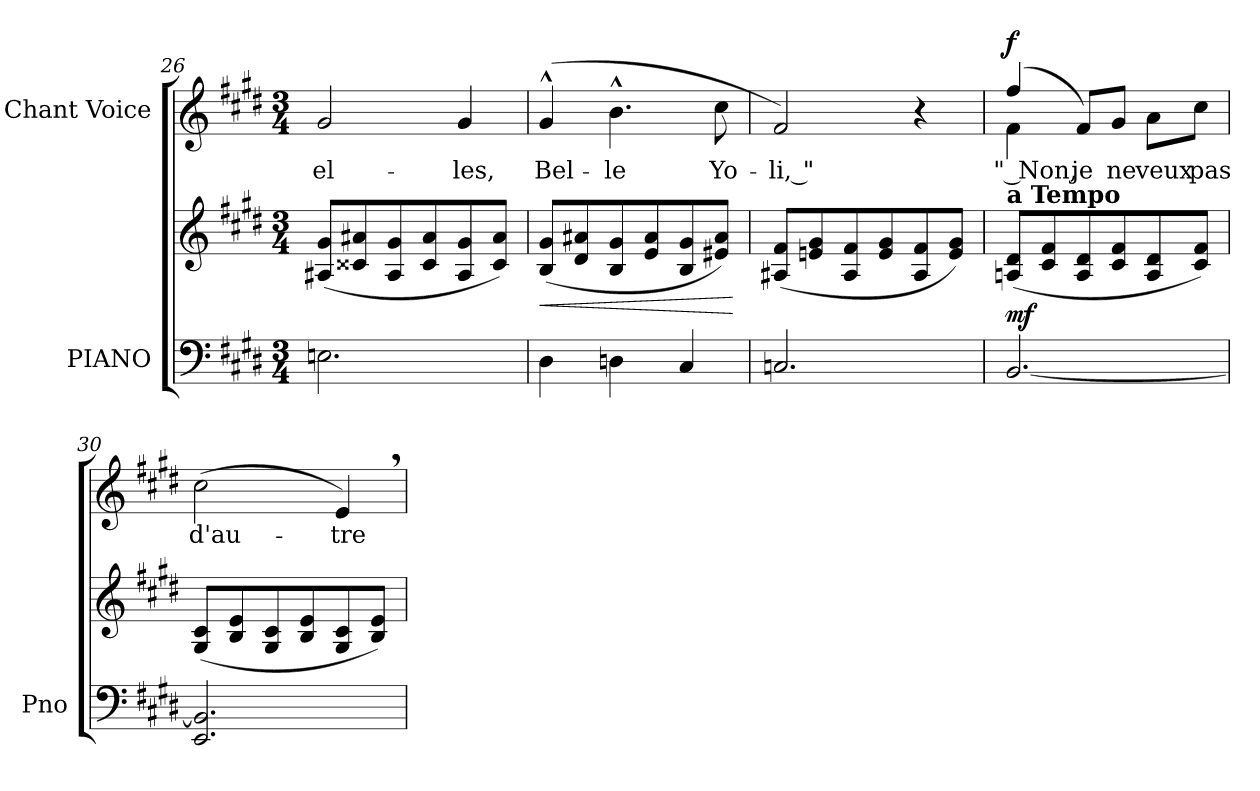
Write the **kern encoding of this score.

**kern	**kern	**dynam	**kern	**text	**dynam
*part2	*part2	*part2	*part1	*part1	*part1
*staff3	*staff2	*staff2/3	*staff1	*staff1	*staff1
*I"PIANO	*	*	*I"Chant Voice	*	*
*I'Pno	*	*	*	*	*
*clefF4	*clefG2	*	*clefG2	*	*
*k[f#c#g#d#]	*k[f#c#g#d#]	*	*k[f#c#g#d#]	*	*
*M3/4	*M3/4	*	*M3/4	*	*
=26	=26	=26	=26	=26	=26
!	!	!	!	!LO:LY:b	!
2.En\	(<8A#X/ 8g#/L	.	2g#/	el-	.
.	8c##X/ 8a#X/	.	.	.	.
.	8A#/ 8g#/	.	.	.	.
.	8c##/ 8a#/	.	.	.	.
!	!	!	!	!LO:LY:b	!
.	8A#/ 8g#/	.	4g#/	-les,	.
.	8c##/ 8a#/J)	.	.	.	.
=27	=27	=27	=27	=27	=27
!	!	!LO:HP:b	!	!LO:LY:b	!
4D#\	(<8B/ 8g#/L	<	(>4g#^^/	Bel-	.
.	8d#/ 8a#X/	.	.	.	.
!	!	!	!	!LO:LY:b	!
4Dn\	8B/ 8g#/	.	4.b^^\	-le	.
.	8e/ 8a#/	.	.	.	.
4C#/	8B/ 8g#/	.	.	.	.
!	!	!	!	!LO:LY:b	!
.	8e#X/ 8a#/J)	.	8cc#\	Yo-	.
.	.	[	.	.	.
=28	=28	=28	=28	=28	=28
!	!	!	!	!LO:LY:b	!
2.Cn/	(<8A#X/ 8f#/L	.	2f#/)	-li, "	.
.	8en/ 8g#/	.	.	.	.
.	8A#/ 8f#/	.	.	.	.
.	8e/ 8g#/	.	.	.	.
.	8A#/ 8f#/	.	4r	.	.
.	8e/ 8g#/J)	.	.	.	.
!!LO:LB:g=z
=29	=29	=29	=29	=29	=29
!	!	!	!LO:TX:a:B:t=a Tempo	!	!
!	!LO:TX:a:B:t=a Tempo	!	!	!	!
!	!	!LO:DY:a=2	!	!LO:LY:b	!LO:DY:a
*	*	*	*^	*	*
[2.BB/	(<8An/ 8d#/L	mf	(>4ff#/	4f#\	" Non,	f
.	8c#/ 8f#/	.	.	.	.	.
!	!	!	!	!	!LO:LY:b	!
.	8A/ 8d#/	.	8f#/L)	2ryy	je	.
!	!	!	!	!	!LO:LY:b	!
.	8c#/ 8f#/	.	8g#/J	.	ne	.
!	!	!	!	!	!LO:LY:b	!
.	8A/ 8d#/	.	8a\L	.	veux	.
!	!	!	!	!	!LO:LY:b	!
.	8c#/ 8f#/J)	.	8cc#\J	.	pas	.
*	*	*	*v	*v	*	*
=30	=30	=30	=30	=30	=30
!	!	!	!	!LO:LY:b	!
2.EE/ 2.BB/]	(<8G#/ 8c#/L	.	(>2cc#\	d'au-	.
.	8B/ 8e/	.	.	.	.
.	8G#/ 8c#/	.	.	.	.
.	8B/ 8e/	.	.	.	.
!	!	!	!	!LO:LY:b	!
.	8G#/ 8c#/	.	4e,/)	-tre	.
.	8B/ 8e/J)	.	.	.	.
=	=	=	=	=	=
*-	*-	*-	*-	*-	*-
